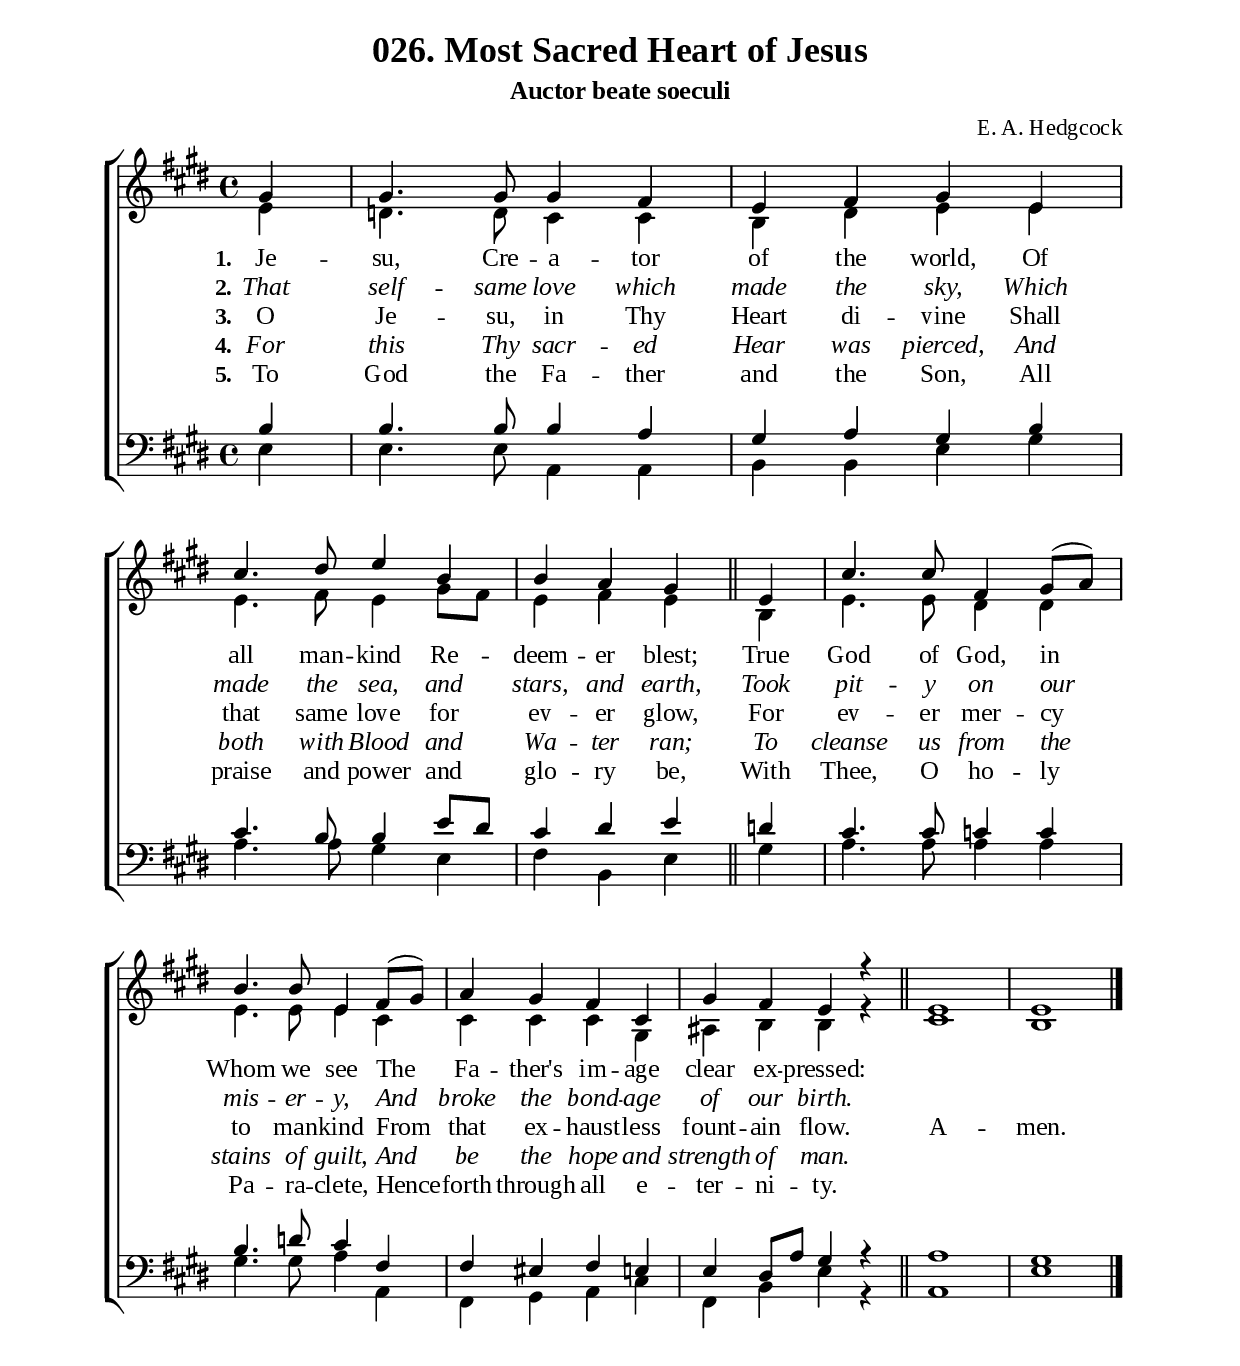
%%%%%%%%%%%%%%%%%%%%%%%%%%%%%
% CONTENTS OF THIS DOCUMENT
% 1. Common settings
% 2. Soprano verse music
% 3. Alto verse music
% 4. Tenor verse music
% 5. Basso verse music
% 6. Verse lyrics
% 7. Layout
%%%%%%%%%%%%%%%%%%%%%%%%%%%%%

%%%%%%%%%%%%%%%%%%%%%%%%%%%%%
% 1. Common settings
%%%%%%%%%%%%%%%%%%%%%%%%%%%%%
\version "2.18.2"

\header {
  title = "026. Most Sacred Heart of Jesus"
  subtitle = "Auctor beate soeculi"
  %poet = ""
  composer = "E. A. Hedgcock"
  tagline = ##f
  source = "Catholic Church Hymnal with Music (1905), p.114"
  %site = ""
}

globalSettings= {
  \key e \major
  \time 4/4
  %\override Score.BarNumber.break-visibility = ##(#t #t #t)
  \override Score.BarNumber.break-visibility = ##(#f #f #f)
}

verseSettings = {
  \phrasingSlurDashed
}

\paper {
  #(set-paper-size "a4")
  top-margin = 15\mm
  bottom-margin = 15\mm
  left-margin = 20\mm
  right-margin = 20\mm
  indent = #0
  #(define fonts
	 (make-pango-font-tree "Liberation Serif"
	 		       "Liberation Serif"
			       "Liberation Serif"
			       (/ 20 20)))
}

printItalic = \with {
  \override LyricText.font-shape = #'italic
}

%%%%%%%%%%%%%%%%%%%%%%%%%%%%%
% 2. Soprano verse music
%%%%%%%%%%%%%%%%%%%%%%%%%%%%%
musicVerseSoprano = \relative c' {
\partial 4 gis'4 |
%{  1 %} gis4. gis8 gis4 fis |
%{  2 %} e fis gis e \break \bar "|"
%{  3 %} cis'4. dis8 e4 b |
%{  4 %} b a gis \bar "||" e |
%{  5 %} cis'4. cis8 fis,4 gis8 (a) \break \bar "|"
%{  6 %} b4. b8 e,4 fis8 (gis) |
%{  7 %} a4 gis fis cis |
%{  8 %} gis' fis e r4 \bar "||"
%{  9 %} e1 |
%{ 10 %} e1 \bar "|."
  }

%%%%%%%%%%%%%%%%%%%%%%%%%%%%%
% 3. Alto verse music
%%%%%%%%%%%%%%%%%%%%%%%%%%%%%
musicVerseAlto = \relative c' {
\partial 4 e4 |
%{  1 %} d4. d8 cis4 cis |
%{  2 %} b dis e e |
%{  3 %} e4. fis8 e4 gis8 fis |
%{  4 %} e4 fis e b |
%{  5 %} e4. e8 dis4 dis |
%{  6 %} e4. e8 e4 cis |
%{  7 %} cis cis cis gis |
%{  8 %} ais b b r4 |
%{  9 %} cis1 |
%{ 10 %} b1
}

%%%%%%%%%%%%%%%%%%%%%%%%%%%%%
% 4. Tenor verse music
%%%%%%%%%%%%%%%%%%%%%%%%%%%%%
musicVerseTenor = \relative c' {
\partial 4 b4 |
%{  1 %} b4. b8 b4 a |
%{  2 %} gis a gis b |
%{  3 %} cis4. b8 b4 e8 dis |
%{  4 %} cis4 dis e d |
%{  5 %} cis4. cis8 c4 c |
%{  6 %} b4. d8 cis4 fis, |
%{  7 %} fis eis fis e |
%{  8 %} e dis8 a' gis4 r4 |
%{  9 %} a1 |
%{ 10 %} gis1
}

%%%%%%%%%%%%%%%%%%%%%%%%%%%%%
% 5. Basso verse music
%%%%%%%%%%%%%%%%%%%%%%%%%%%%%
musicVerseBasso = \relative c {
\partial 4 e4 |
%{  1 %} e4. e8 a,4 a |
%{  2 %} b b e gis |
%{  3 %} a4. a8 gis4 e |
%{  4 %} fis b, e gis |
%{  5 %} a4. a8 a4 a |
%{  6 %} gis4. gis8 a4 a, |
%{  7 %} fis gis a cis |
%{  8 %} fis, b e r4 |
%{  9 %} a,1 |
%{ 10 %} e'1
  }

%%%%%%%%%%%%%%%%%%%%%%%%%%%%%
% 6. Verse lyrics
%%%%%%%%%%%%%%%%%%%%%%%%%%%%%
lyricVerseOne = \lyricmode {
  \set stanza = #"1."
  Je -- su, Cre -- a -- tor of the world,
  Of all man -- kind Re -- deem -- er blest;
  True God of God, in Whom we see 
  The Fa -- ther's im -- age clear ex -- pressed:
}

lyricVerseTwo = \lyricmode {
  \set stanza = #"2."
  That self -- same love which made the sky,
  Which made the sea, and stars, and earth,
  Took pit -- y on our mis -- er -- y,
  And broke the bond -- age of our birth.
}

lyricVerseThree = \lyricmode {
  \set stanza = #"3."
 O Je -- su, in Thy Heart di -- vine
 Shall that same love for ev -- er glow,
 For ev -- er mer -- cy to man -- kind
 From that ex -- haust -- less fount -- ain flow. A -- men.
}

lyricVerseFour = \lyricmode {
  \set stanza = #"4."
 For this Thy sacr -- ed Hear was pierced,
 And both with Blood and Wa -- ter ran;
 To cleanse us from the stains of guilt,
 And be the hope and strength of man.
}

lyricVerseFive = \lyricmode {
  \set stanza = #"5."
 To God the Fa -- ther and the Son,
 All praise and power and glo -- ry be,
 With Thee, O ho -- ly Pa -- ra -- clete,
 Hence -- forth through all e -- ter -- ni -- ty.
}


%%%%%%%%%%%%%%%%%%%%%%%%%%%%%
% 7. Layout
%%%%%%%%%%%%%%%%%%%%%%%%%%%%%
\score {
    \new ChoirStaff <<
      \new Staff <<
        \clef "treble"
        \new Voice = "soprano" {
          \voiceOne \globalSettings \verseSettings \stemUp \slurUp \musicVerseSoprano
        }
        \new Voice = "alto" {
          \voiceTwo \globalSettings \verseSettings \stemDown \slurDown \musicVerseAlto
        }
      >>
      \new Lyrics \lyricsto soprano \lyricVerseOne
      \new Lyrics \printItalic \lyricsto soprano \lyricVerseTwo
      \new Lyrics \lyricsto soprano \lyricVerseThree
      \new Lyrics \printItalic \lyricsto soprano \lyricVerseFour
      \new Lyrics \lyricsto soprano \lyricVerseFive
      %\new Lyrics \printItalic \lyricsto soprano \lyricVerseSix
      \new Staff <<
        \clef "bass"
        \new Voice = "tenor" {
          \voiceOne \globalSettings \verseSettings \stemUp \slurUp \musicVerseTenor
        }
        \new Voice = "basso" {
          \voiceTwo \globalSettings \verseSettings \stemDown \slurDown \musicVerseBasso
        }
      >>
    >>
}

